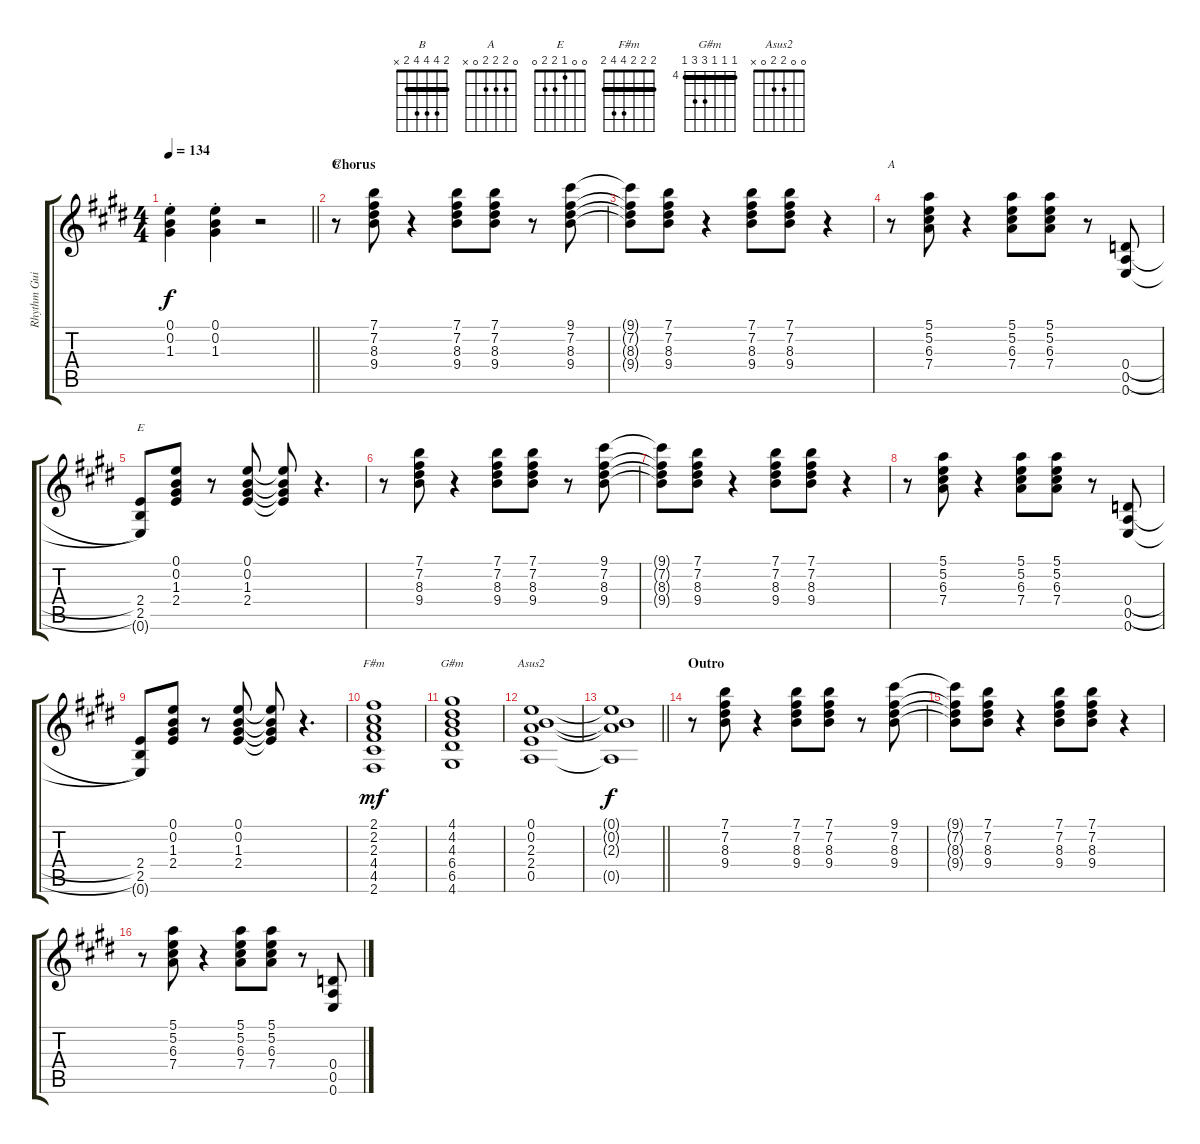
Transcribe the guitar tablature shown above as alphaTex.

\track ("Rhythm Guitar 2" "Rhythm Gui") {instrument electricguitarjazz}
\staff {score tabs}
\tuning (E4 B3 G3 D3 A2 E2) {hide}
\chord ("B" 2 4 4 4 2 x) {barre 2}
\chord ("A" 0 2 2 2 0 x)
\chord ("E" 0 0 1 2 2 0)
\chord ("F#m" 2 2 2 4 4 2) {barre 2}
\chord ("G#m" 4 4 4 6 6 4) {firstfret 4 barre 4}
\chord ("Asus2" 0 0 2 2 0 x)
\ts (4 4)
\tempo 134
\clef g2
\barLineRight lightlight
\ks e
(0.1{st} 0.2{st} 1.3{st}).4{dy f} (0.1{st} 0.2{st} 1.3{st}).4 r.2 |
\section ("" "Chorus")
r.8{ch "B"} (7.1 7.2 8.3 9.4).8 r.4 (7.1 7.2 8.3 9.4).8 (7.1 7.2 8.3 9.4).8 r.8 (9.1 7.2 8.3 9.4).8 |
(9.1{t} 7.2{t} 8.3{t} 9.4{t}).8 (7.1 7.2 8.3 9.4).8 r.4 (7.1 7.2 8.3 9.4).8 (7.1 7.2 8.3 9.4).8 r.4 |
r.8{ch "A"} (5.1 5.2 6.3 7.4).8 r.4 (5.1 5.2 6.3 7.4).8 (5.1 5.2 6.3 7.4).8 r.8 (0.4{h} 0.5{h} 0.6).8 |
(2.4 2.5 0.6{t}).8{ch "E"} (0.1 0.2 1.3 2.4).8 r.8 (0.1 0.2 1.3 2.4).8 (0.1{t} 0.2{t} 1.3{t} 2.4{t}).8 r.4{d} |
r.8 (7.1 7.2 8.3 9.4).8 r.4 (7.1 7.2 8.3 9.4).8 (7.1 7.2 8.3 9.4).8 r.8 (9.1 7.2 8.3 9.4).8 |
(9.1{t} 7.2{t} 8.3{t} 9.4{t}).8 (7.1 7.2 8.3 9.4).8 r.4 (7.1 7.2 8.3 9.4).8 (7.1 7.2 8.3 9.4).8 r.4 |
r.8 (5.1 5.2 6.3 7.4).8 r.4 (5.1 5.2 6.3 7.4).8 (5.1 5.2 6.3 7.4).8 r.8 (0.4{h} 0.5{h} 0.6).8 |
(2.4 2.5 0.6{t}).8 (0.1 0.2 1.3 2.4).8 r.8 (0.1 0.2 1.3 2.4).8 (0.1{t} 0.2{t} 1.3{t} 2.4{t}).8 r.4{d} |
(2.1 2.2 2.3 4.4 4.5 2.6).1{ch "F#m" dy mf} |
(4.1 4.2 4.3 6.4 6.5 4.6).1{ch "G#m"} |
(0.1 0.2 2.3 2.4 0.5).1{ch "Asus2"} |
\barLineRight lightlight
(0.1{t} 0.2{t} 2.3{t} 0.5{t}).1{dy f} |
\section ("" "Outro")
r.8 (7.1 7.2 8.3 9.4).8 r.4 (7.1 7.2 8.3 9.4).8 (7.1 7.2 8.3 9.4).8 r.8 (9.1 7.2 8.3 9.4).8 |
(9.1{t} 7.2{t} 8.3{t} 9.4{t}).8 (7.1 7.2 8.3 9.4).8 r.4 (7.1 7.2 8.3 9.4).8 (7.1 7.2 8.3 9.4).8 r.4 |
r.8 (5.1 5.2 6.3 7.4).8 r.4 (5.1 5.2 6.3 7.4).8 (5.1 5.2 6.3 7.4).8 r.8 (0.4{h} 0.5{h} 0.6).8
